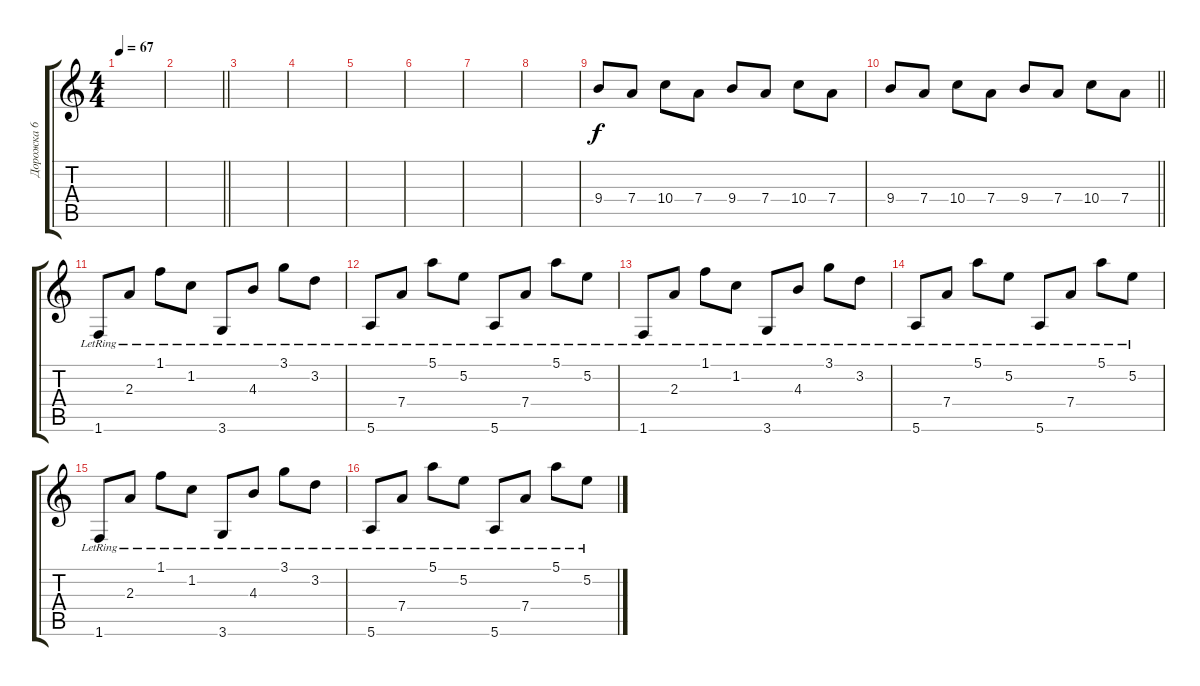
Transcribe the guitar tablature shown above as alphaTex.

\track ("Дорожка 6" "Дорожка 6") {instrument acousticguitarsteel}
\staff {score tabs}
\tuning (E4 B3 G3 D3 A2 E2) {hide}
\ts (4 4)
\tempo 67
\clef g2
\ks c
|
\barLineRight lightlight
|
|
|
|
|
|
|
9.4.8{volume 8 instrument overdrivenguitar} 7.4.8 10.4.8 7.4.8 9.4.8 7.4.8 10.4.8 7.4.8 |
\barLineRight lightlight
9.4.8 7.4.8 10.4.8 7.4.8 9.4.8 7.4.8 10.4.8 7.4.8 |
1.6{lr}.8{instrument acousticguitarsteel} 2.3{lr}.8 1.1{lr}.8 1.2{lr}.8 3.6{lr}.8 4.3{lr}.8 3.1{lr}.8 3.2{lr}.8 |
5.6{lr}.8 7.4{lr}.8 5.1{lr}.8 5.2{lr}.8 5.6{lr}.8 7.4{lr}.8 5.1{lr}.8 5.2{lr}.8 |
1.6{lr}.8 2.3{lr}.8 1.1{lr}.8 1.2{lr}.8 3.6{lr}.8 4.3{lr}.8 3.1{lr}.8 3.2{lr}.8 |
5.6{lr}.8 7.4{lr}.8 5.1{lr}.8 5.2{lr}.8 5.6{lr}.8 7.4{lr}.8 5.1{lr}.8 5.2{lr}.8 |
1.6{lr}.8 2.3{lr}.8 1.1{lr}.8 1.2{lr}.8 3.6{lr}.8 4.3{lr}.8 3.1{lr}.8 3.2{lr}.8 |
5.6{lr}.8 7.4{lr}.8 5.1{lr}.8 5.2{lr}.8 5.6{lr}.8 7.4{lr}.8 5.1{lr}.8 5.2{lr}.8
